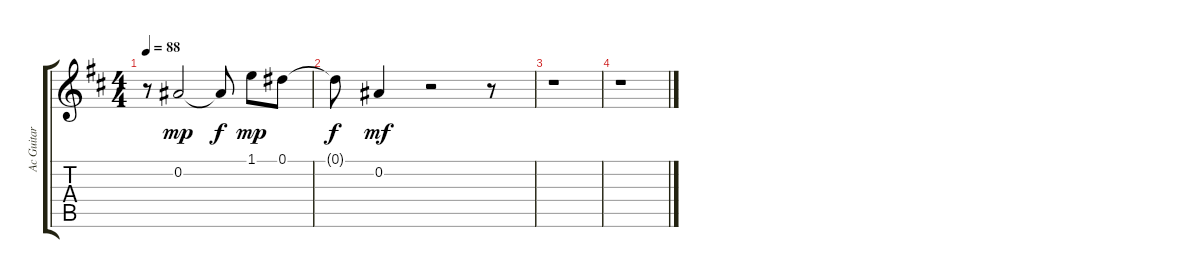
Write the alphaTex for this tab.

\track ("Ac Guitar #2" "Ac Guitar ") {instrument acousticguitarnylon}
\staff {score tabs}
\tuning (Eb4 Bb3 Gb3 Db3 Ab2 Eb2) {hide}
\ts (4 4)
\tempo 88
\clef g2
\ks d
r.8{dy mf} 0.2.2{dy mp} 0.2{t}.8{dy f} 1.1.8{dy mp} 0.1.8 |
0.1{t}.8{dy f} 0.2.4{dy mf} r.2 r.8 |
r.1 |
r.1
